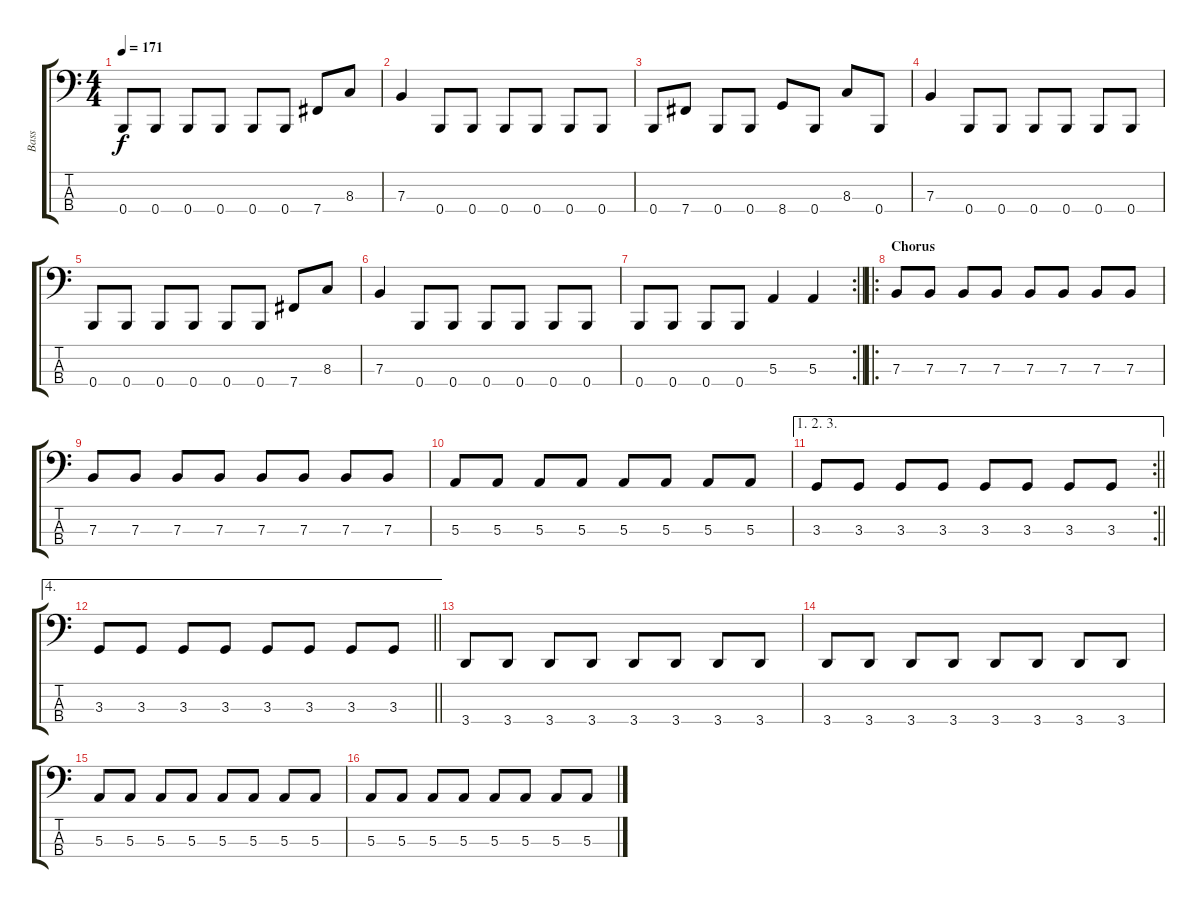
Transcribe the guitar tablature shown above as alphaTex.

\track ("Bass" "Bass") {instrument electricbassfinger}
\staff {score tabs}
\tuning (D2 A1 E1 B0) {hide}
\ts (4 4)
\tempo 171
\clef f4
\ks c
0.4.8{dy f} 0.4.8 0.4.8 0.4.8 0.4.8 0.4.8 7.4.8 8.3.8 |
7.3.4 0.4.8 0.4.8 0.4.8 0.4.8 0.4.8 0.4.8 |
0.4.8 7.4.8 0.4.8 0.4.8 8.4.8 0.4.8 8.3.8 0.4.8 |
7.3.4 0.4.8 0.4.8 0.4.8 0.4.8 0.4.8 0.4.8 |
0.4.8 0.4.8 0.4.8 0.4.8 0.4.8 0.4.8 7.4.8 8.3.8 |
7.3.4 0.4.8 0.4.8 0.4.8 0.4.8 0.4.8 0.4.8 |
\rc 2
\barLineRight lightlight
0.4.8 0.4.8 0.4.8 0.4.8 5.3.4 5.3.4 |
\ro
\section ("" "Chorus")
7.3.8 7.3.8 7.3.8 7.3.8 7.3.8 7.3.8 7.3.8 7.3.8 |
7.3.8 7.3.8 7.3.8 7.3.8 7.3.8 7.3.8 7.3.8 7.3.8 |
5.3.8 5.3.8 5.3.8 5.3.8 5.3.8 5.3.8 5.3.8 5.3.8 |
\ae (1 2 3)
\rc 2
\barLineRight lightlight
3.3.8 3.3.8 3.3.8 3.3.8 3.3.8 3.3.8 3.3.8 3.3.8 |
\ae 4
\barLineRight lightlight
3.3.8 3.3.8 3.3.8 3.3.8 3.3.8 3.3.8 3.3.8 3.3.8 |
\section ("" "")
3.4.8 3.4.8 3.4.8 3.4.8 3.4.8 3.4.8 3.4.8 3.4.8 |
3.4.8 3.4.8 3.4.8 3.4.8 3.4.8 3.4.8 3.4.8 3.4.8 |
5.3.8 5.3.8 5.3.8 5.3.8 5.3.8 5.3.8 5.3.8 5.3.8 |
5.3.8 5.3.8 5.3.8 5.3.8 5.3.8 5.3.8 5.3.8 5.3.8
